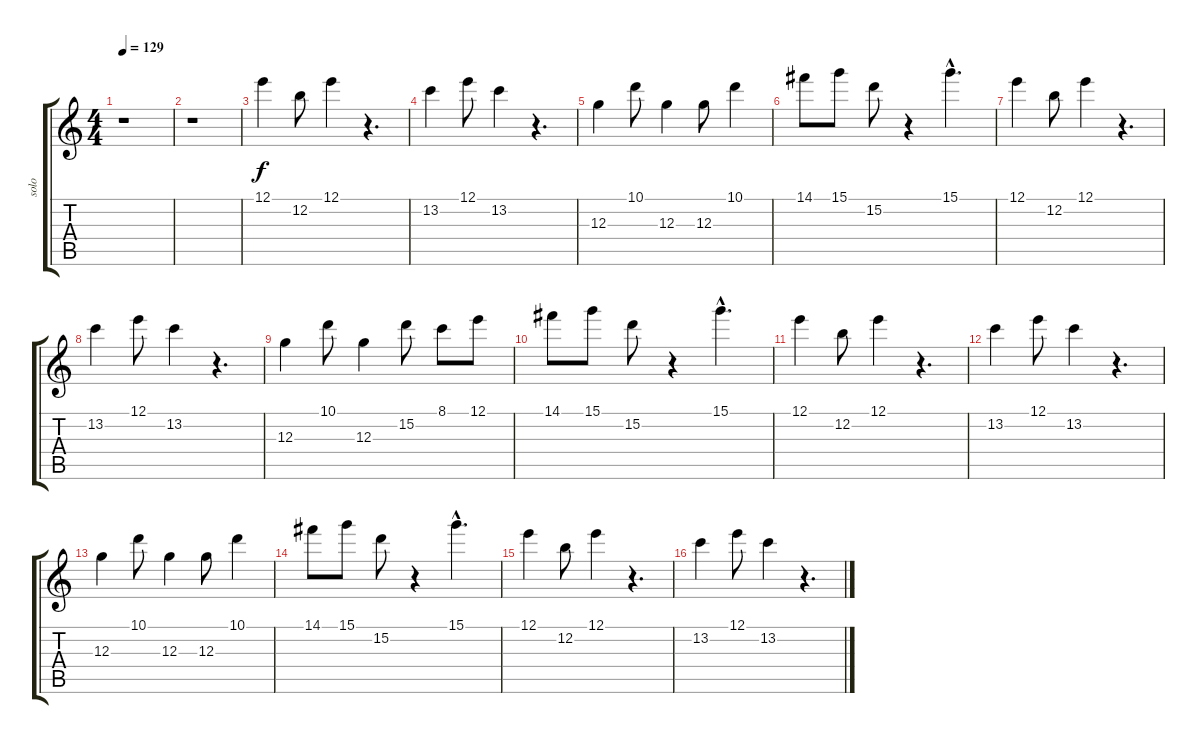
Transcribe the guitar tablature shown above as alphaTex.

\track ("solo" "solo") {instrument overdrivenguitar}
\staff {score tabs}
\tuning (E4 B3 G3 D3 A2 E2) {hide}
\ts (4 4)
\tempo 129
\clef g2
\ks c
r.1{dy f} |
r.1 |
12.1.4{volume 9 instrument acousticguitarsteel} 12.2.8 12.1.4 r.4{d} |
13.2.4 12.1.8 13.2.4 r.4{d} |
12.3.4 10.1.8 12.3.4 12.3.8 10.1.4 |
14.1.8 15.1.8 15.2.8 r.4 15.1{hac}.4{d} |
12.1.4 12.2.8 12.1.4 r.4{d} |
13.2.4 12.1.8 13.2.4 r.4{d} |
12.3.4 10.1.8 12.3.4 15.2.8 8.1.8 12.1.8 |
14.1.8 15.1.8 15.2.8 r.4 15.1{hac}.4{d} |
12.1.4 12.2.8 12.1.4 r.4{d} |
13.2.4 12.1.8 13.2.4 r.4{d} |
12.3.4 10.1.8 12.3.4 12.3.8 10.1.4 |
14.1.8 15.1.8 15.2.8 r.4 15.1{hac}.4{d} |
12.1.4 12.2.8 12.1.4 r.4{d} |
13.2.4 12.1.8 13.2.4 r.4{d}
